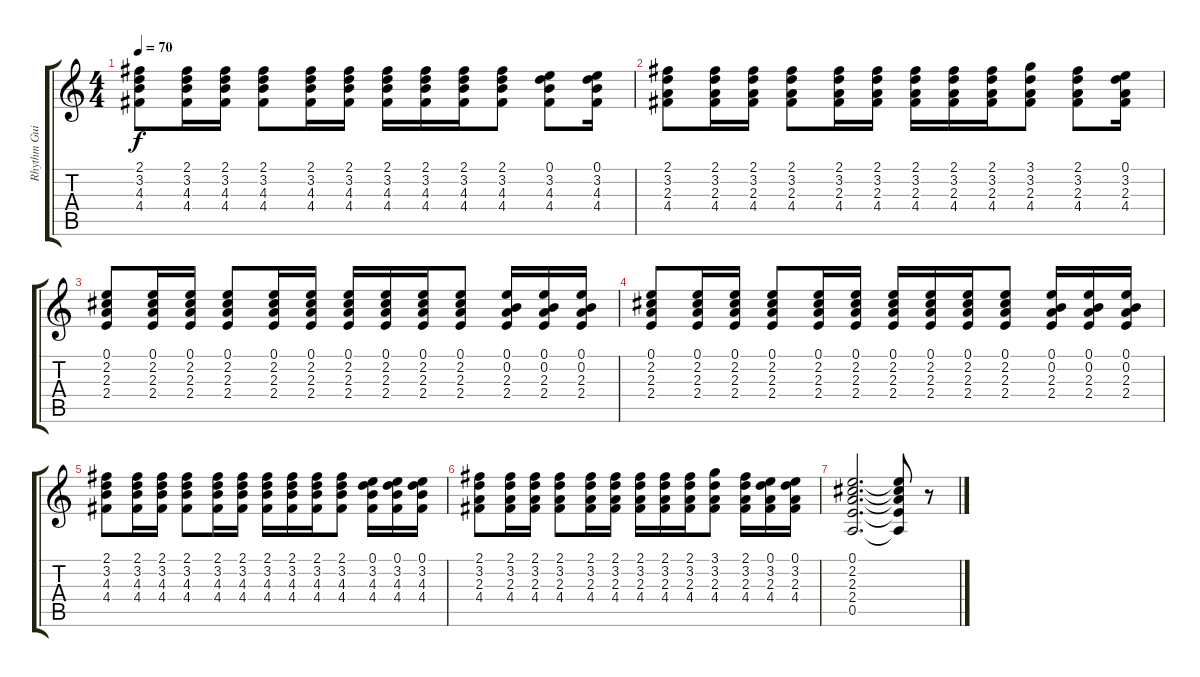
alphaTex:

\track ("Rhythm Guitar" "Rhythm Gui") {instrument acousticguitarnylon}
\staff {score tabs}
\tuning (E4 B3 G3 D3 A2 E2) {hide}
\ts (4 4)
\tempo 70
\clef g2
\ks c
(2.1 3.2 4.3 4.4).8{dy f} (2.1 3.2 4.3 4.4).16 (2.1 3.2 4.3 4.4).16 (2.1 3.2 4.3 4.4).8 (2.1 3.2 4.3 4.4).16 (2.1 3.2 4.3 4.4).16 (2.1 3.2 4.3 4.4).16 (2.1 3.2 4.3 4.4).16 (2.1 3.2 4.3 4.4).16 (2.1 3.2 4.3 4.4).8 (0.1 3.2 4.3 4.4).8 (0.1 3.2 4.3 4.4).16 |
(2.1 3.2 2.3 4.4).8 (2.1 3.2 2.3 4.4).16 (2.1 3.2 2.3 4.4).16 (2.1 3.2 2.3 4.4).8 (2.1 3.2 2.3 4.4).16 (2.1 3.2 2.3 4.4).16 (2.1 3.2 2.3 4.4).16 (2.1 3.2 2.3 4.4).16 (2.1 3.2 2.3 4.4).16 (3.1 3.2 2.3 4.4).8 (2.1 3.2 2.3 4.4).8 (0.1 3.2 2.3 4.4).16 |
(0.1 2.2 2.3 2.4).8 (0.1 2.2 2.3 2.4).16 (0.1 2.2 2.3 2.4).16 (0.1 2.2 2.3 2.4).8 (0.1 2.2 2.3 2.4).16 (0.1 2.2 2.3 2.4).16 (0.1 2.2 2.3 2.4).16 (0.1 2.2 2.3 2.4).16 (0.1 2.2 2.3 2.4).16 (0.1 2.2 2.3 2.4).8 (0.1 0.2 2.3 2.4).16 (0.1 0.2 2.3 2.4).16 (0.1 0.2 2.3 2.4).16 |
(0.1 2.2 2.3 2.4).8 (0.1 2.2 2.3 2.4).16 (0.1 2.2 2.3 2.4).16 (0.1 2.2 2.3 2.4).8 (0.1 2.2 2.3 2.4).16 (0.1 2.2 2.3 2.4).16 (0.1 2.2 2.3 2.4).16 (0.1 2.2 2.3 2.4).16 (0.1 2.2 2.3 2.4).16 (0.1 2.2 2.3 2.4).8 (0.1 0.2 2.3 2.4).16 (0.1 0.2 2.3 2.4).16 (0.1 0.2 2.3 2.4).16 |
(2.1 3.2 4.3 4.4).8 (2.1 3.2 4.3 4.4).16 (2.1 3.2 4.3 4.4).16 (2.1 3.2 4.3 4.4).8 (2.1 3.2 4.3 4.4).16 (2.1 3.2 4.3 4.4).16 (2.1 3.2 4.3 4.4).16 (2.1 3.2 4.3 4.4).16 (2.1 3.2 4.3 4.4).16 (2.1 3.2 4.3 4.4).8 (0.1 3.2 4.3 4.4).16 (0.1 3.2 4.3 4.4).16 (0.1 3.2 4.3 4.4).16 |
(2.1 3.2 2.3 4.4).8 (2.1 3.2 2.3 4.4).16 (2.1 3.2 2.3 4.4).16 (2.1 3.2 2.3 4.4).8 (2.1 3.2 2.3 4.4).16 (2.1 3.2 2.3 4.4).16 (2.1 3.2 2.3 4.4).16 (2.1 3.2 2.3 4.4).16 (2.1 3.2 2.3 4.4).16 (3.1 3.2 2.3 4.4).8 (2.1 3.2 2.3 4.4).16 (0.1 3.2 2.3 4.4).16 (0.1 3.2 2.3 4.4).16 |
(0.1 2.2 2.3 2.4 0.5).2{d} (0.1{t} 2.2{t} 2.3{t} 2.4{t} 0.5{t}).8 r.8
